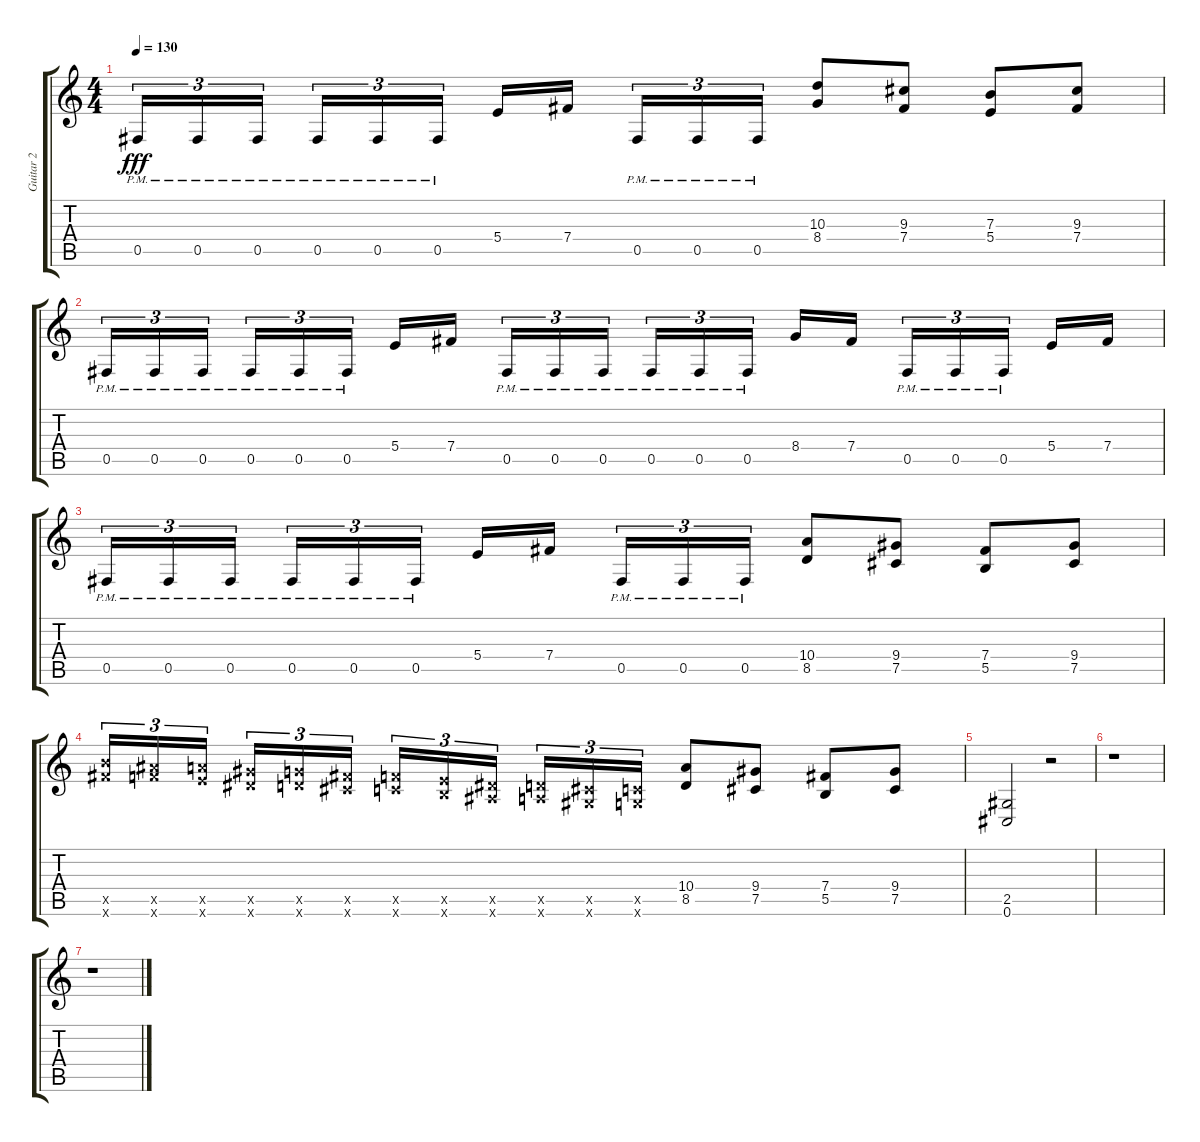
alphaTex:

\track ("Guitar 2" "Guitar 2") {instrument overdrivenguitar}
\staff {score tabs}
\tuning (Db4 Ab3 E3 B2 Gb2 Db2) {hide}
\ts (4 4)
\tempo 130
\clef g2
\ks c
0.5{pm}.16{tu (3 2) dy fff} 0.5{pm}.16{tu (3 2)} 0.5{pm}.16{tu (3 2) beam splitsecondary} 0.5{pm}.16{tu (3 2)} 0.5{pm}.16{tu (3 2)} 0.5{pm}.16{tu (3 2)} 5.4.16 7.4.16{beam splitsecondary} 0.5{pm}.16{tu (3 2)} 0.5{pm}.16{tu (3 2)} 0.5{pm}.16{tu (3 2)} (10.3 8.4).8 (9.3 7.4).8 (7.3 5.4).8 (9.3 7.4).8 |
0.5{pm}.16{tu (3 2)} 0.5{pm}.16{tu (3 2)} 0.5{pm}.16{tu (3 2) beam splitsecondary} 0.5{pm}.16{tu (3 2)} 0.5{pm}.16{tu (3 2)} 0.5{pm}.16{tu (3 2)} 5.4.16 7.4.16{beam splitsecondary} 0.5{pm}.16{tu (3 2)} 0.5{pm}.16{tu (3 2)} 0.5{pm}.16{tu (3 2)} 0.5{pm}.16{tu (3 2)} 0.5{pm}.16{tu (3 2)} 0.5{pm}.16{tu (3 2) beam splitsecondary} 8.4.16 7.4.16 0.5{pm}.16{tu (3 2)} 0.5{pm}.16{tu (3 2)} 0.5{pm}.16{tu (3 2) beam splitsecondary} 5.4.16 7.4.16 |
0.5{pm}.16{tu (3 2)} 0.5{pm}.16{tu (3 2)} 0.5{pm}.16{tu (3 2) beam splitsecondary} 0.5{pm}.16{tu (3 2)} 0.5{pm}.16{tu (3 2)} 0.5{pm}.16{tu (3 2)} 5.4.16 7.4.16{beam splitsecondary} 0.5{pm}.16{tu (3 2)} 0.5{pm}.16{tu (3 2)} 0.5{pm}.16{tu (3 2)} (10.4 8.5).8 (9.4 7.5).8 (7.4 5.5).8 (9.4 7.5).8 |
(17.5{x} 17.6{x}).16{tu (3 2)} (16.5{x} 16.6{x}).16{tu (3 2)} (15.5{x} 15.6{x}).16{tu (3 2) beam splitsecondary} (14.5{x} 14.6{x}).16{tu (3 2)} (13.5{x} 13.6{x}).16{tu (3 2)} (12.5{x} 12.6{x}).16{tu (3 2)} (11.5{x} 11.6{x}).16{tu (3 2)} (10.5{x} 10.6{x}).16{tu (3 2)} (9.5{x} 9.6{x}).16{tu (3 2) beam splitsecondary} (8.5{x} 8.6{x}).16{tu (3 2)} (7.5{x} 7.6{x}).16{tu (3 2)} (6.5{x} 6.6{x}).16{tu (3 2)} (10.4 8.5).8 (9.4 7.5).8 (7.4 5.5).8 (9.4 7.5).8 |
(2.5 0.6).2 r.2 |
r.1 |
r.1
